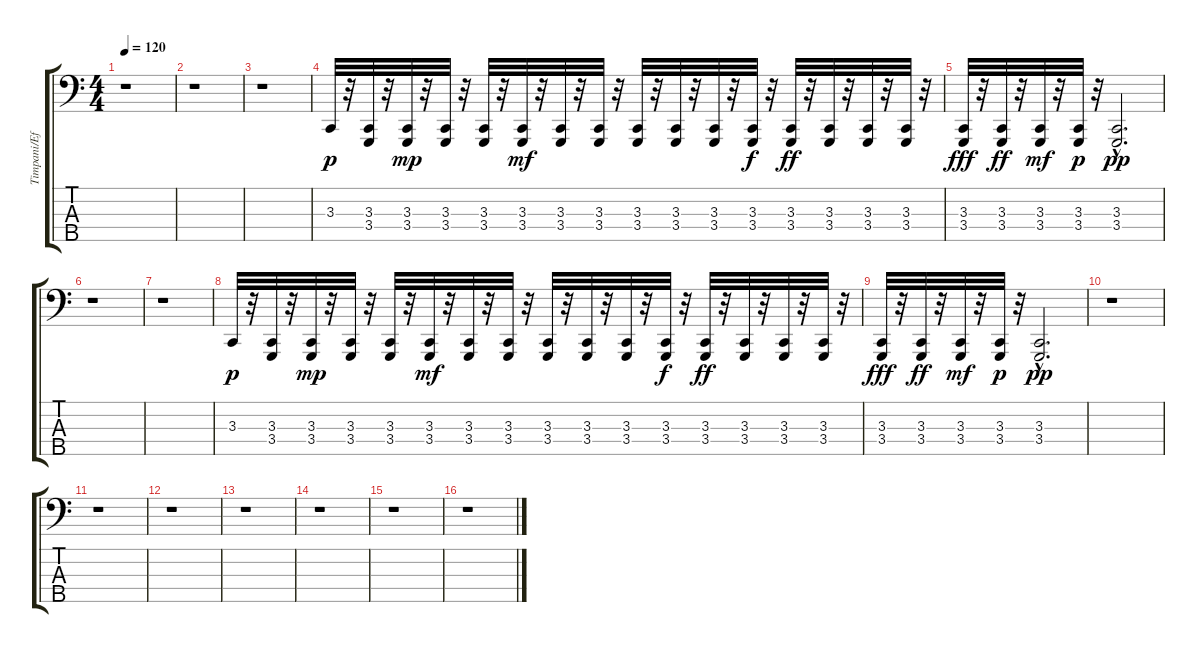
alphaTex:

\track ("Timpani/Effects - Carl Palmer" "Timpani/Ef") {instrument timpani}
\staff {score tabs}
\tuning (G2 D2 A1 E1 B0) {hide}
\ts (4 4)
\tempo 120
\clef f4
\ks c
r.1{dy pp} |
r.1 |
r.1 |
3.3.32{dy p volume 0} r.32 (3.3 3.4).32{volume 0} r.32 (3.3 3.4).32{dy mp volume 1} r.32 (3.3 3.4).32{volume 2} r.32 (3.3 3.4).32{volume 3} r.32 (3.3 3.4).32{dy mf volume 4} r.32 (3.3 3.4).32{volume 5} r.32 (3.3 3.4).32{volume 6} r.32 (3.3 3.4).32{volume 7} r.32 (3.3 3.4).32{volume 8} r.32 (3.3 3.4).32{volume 9} r.32 (3.3 3.4).32{dy f volume 10} r.32 (3.3 3.4).32{dy ff volume 11} r.32 (3.3 3.4).32{volume 12} r.32 (3.3 3.4).32{volume 13} r.32 (3.3 3.4).32{volume 14} r.32 |
(3.3 3.4).32{dy fff volume 15} r.32 (3.3 3.4).32{dy ff volume 16} r.32 (3.3 3.4).32{dy mf volume 14} r.32 (3.3 3.4).32{dy p volume 14} r.32 (3.3 3.4{hac}).2{d dy pp volume 12} |
r.1 |
r.1 |
3.3.32{dy p volume 0} r.32 (3.3 3.4).32{volume 0} r.32 (3.3 3.4).32{dy mp volume 1} r.32 (3.3 3.4).32{volume 2} r.32 (3.3 3.4).32{volume 3} r.32 (3.3 3.4).32{dy mf volume 4} r.32 (3.3 3.4).32{volume 5} r.32 (3.3 3.4).32{volume 6} r.32 (3.3 3.4).32{volume 7} r.32 (3.3 3.4).32{volume 8} r.32 (3.3 3.4).32{volume 9} r.32 (3.3 3.4).32{dy f volume 10} r.32 (3.3 3.4).32{dy ff volume 11} r.32 (3.3 3.4).32{volume 12} r.32 (3.3 3.4).32{volume 13} r.32 (3.3 3.4).32{volume 14} r.32 |
(3.3 3.4).32{dy fff volume 15} r.32 (3.3 3.4).32{dy ff volume 16} r.32 (3.3 3.4).32{dy mf volume 14} r.32 (3.3 3.4).32{dy p volume 14} r.32 (3.3 3.4{hac}).2{d dy pp volume 12} |
r.1 |
r.1 |
r.1 |
r.1 |
r.1 |
r.1 |
r.1
